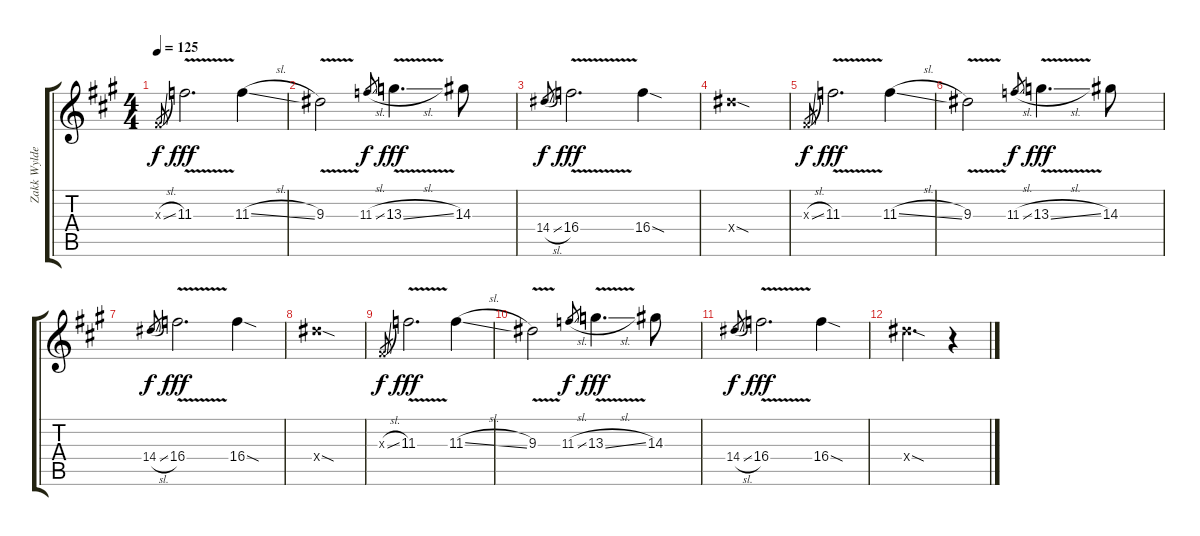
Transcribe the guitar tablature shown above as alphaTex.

\track ("Zakk Wylde - Lead Guitar II" "Zakk Wylde") {instrument distortionguitar}
\staff {score tabs}
\tuning (Eb4 Bb3 Gb3 Db3 Ab2 Eb2) {hide}
\ts (4 4)
\tempo 125
\clef g2
\ks a
0.3{sl x}.8{gr dy f} 11.3{v}.2{d dy fff} 11.3{sl}.4 |
9.3{v}.2 11.3{sl}.8{gr dy f} 13.3{v sl}.4{d dy fff} 14.3.8 |
14.4{sl}.8{gr dy f} 16.4{v}.2{d dy fff} 16.4{sod}.4 |
14.4{sod x}.1 |
0.3{sl x}.8{gr dy f} 11.3{v}.2{d dy fff} 11.3{sl}.4 |
9.3{v}.2 11.3{sl}.8{gr dy f} 13.3{v sl}.4{d dy fff} 14.3.8 |
14.4{sl}.8{gr dy f} 16.4{v}.2{d dy fff} 16.4{sod}.4 |
14.4{sod x}.1 |
0.3{sl x}.8{gr dy f} 11.3{v}.2{d dy fff} 11.3{sl}.4 |
9.3{v}.2 11.3{sl}.8{gr dy f} 13.3{v sl}.4{d dy fff} 14.3.8 |
14.4{sl}.8{gr dy f} 16.4{v}.2{d dy fff} 16.4{sod}.4 |
14.4{sod x}.2{d} r.4
